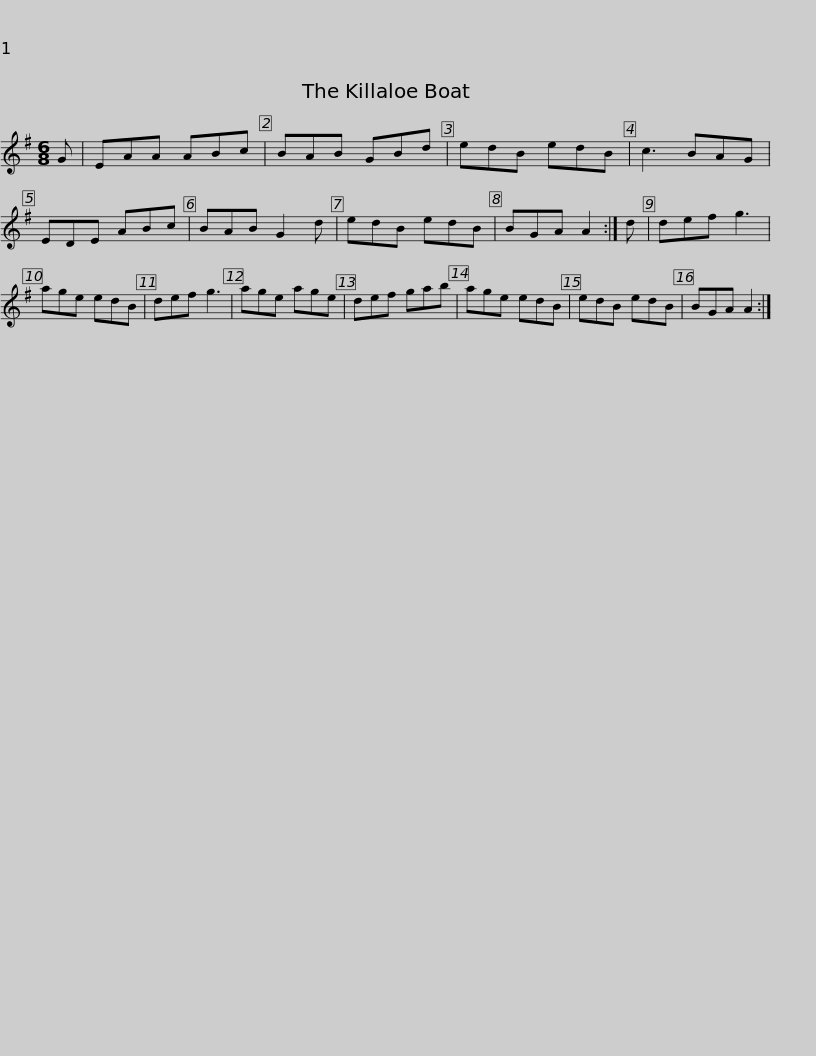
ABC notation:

X:1
L:1/8
M:6/8
I:linebreak $
K:G
V:1 treble
V:1
 G | EAA ABc | BAB GBd | edB edB | c3 BAG | %5
 EDE ABc | BAB G2 d | edB edB |$ BGA A2 :| d | %10
 def g3 | age edB | def g3 | age age | def gab | %15
 age edB |$ edB edB | BGA A2 :| %18
